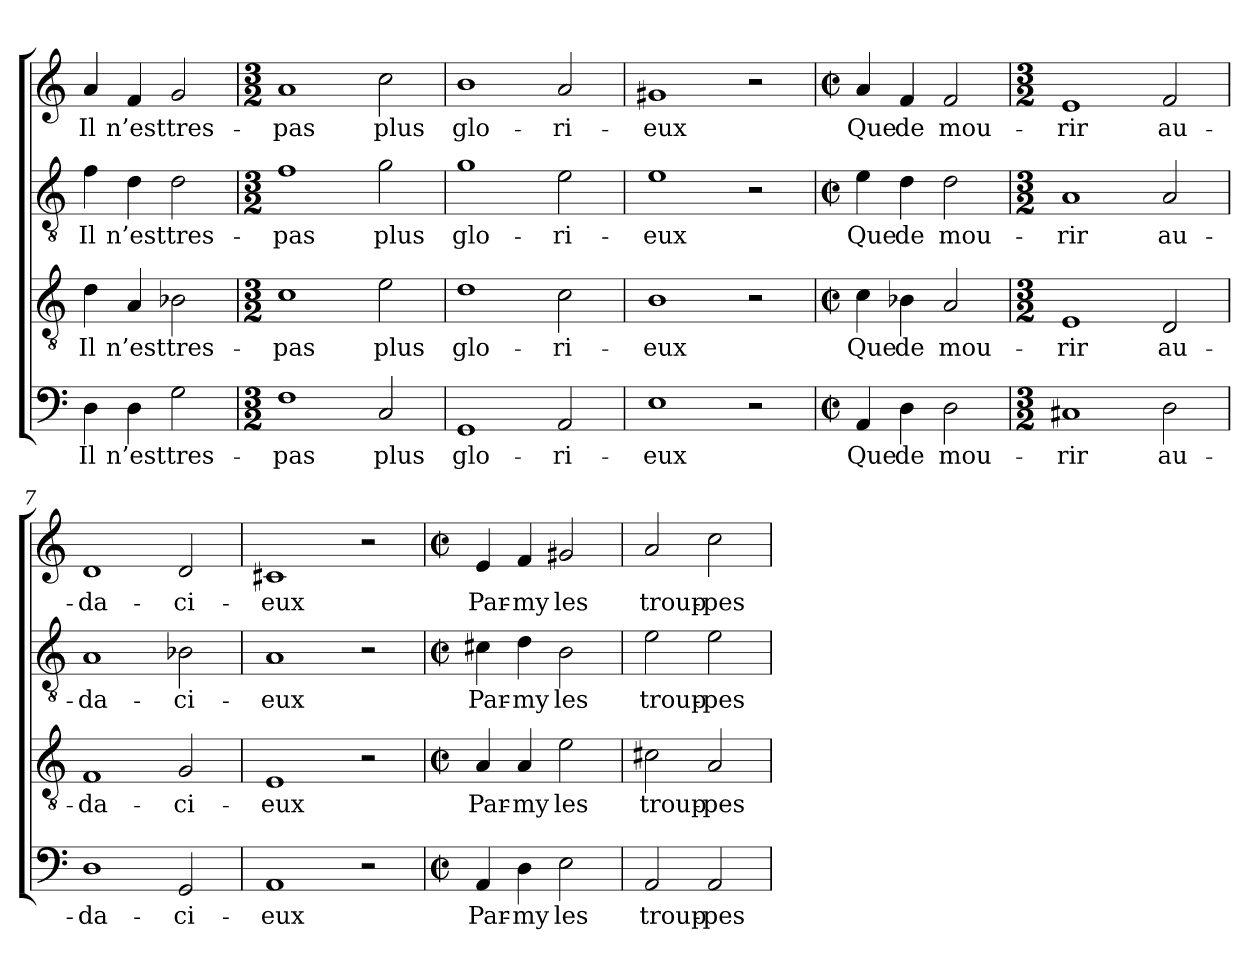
**kern	**text	**kern	**text	**kern	**text	**kern	**text
*part4	*part4	*part3	*part3	*part2	*part2	*part1	*part1
*staff4	*staff4	*staff3	*staff3	*staff2	*staff2	*staff1	*staff1
*clefF4	*	*clefGv2	*	*clefGv2	*	*clefG2	*
*k[]	*	*k[]	*	*k[]	*	*k[]	*
=1	=1	=1	=1	=1	=1	=1	=1
4D	Il	4d	Il	4f	Il	4a	Il
4D	n’est	4A	n’est	4d	n’est	4f	n’est
2G	tres-	2B-X	tres-	2d	tres-	2g	tres-
=2	=2	=2	=2	=2	=2	=2	=2
*M3/2	*	*M3/2	*	*M3/2	*	*M3/2	*
1F	-pas	1c	-pas	1f	-pas	1a	-pas
2C	plus	2e	plus	2g	plus	2cc	plus
=3	=3	=3	=3	=3	=3	=3	=3
1GG	glo-	1d	glo-	1g	glo-	1b	glo-
2AA	-ri-	2c	-ri-	2e	-ri-	2a	-ri-
=4	=4	=4	=4	=4	=4	=4	=4
1E	-eux	1B	-eux	1e	-eux	1g#X	-eux
2r	.	2r	.	2r	.	2r	.
=5	=5	=5	=5	=5	=5	=5	=5
*M2/2	*	*M2/2	*	*M2/2	*	*M2/2	*
*met(c|)	*	*met(c|)	*	*met(c|)	*	*met(c|)	*
4AA	Que	4c	Que	4e	Que	4a	Que
4D	de	4B-X	de	4d	de	4f	de
2D	mou-	2A	mou-	2d	mou-	2f	mou-
=6	=6	=6	=6	=6	=6	=6	=6
*M3/2	*	*M3/2	*	*M3/2	*	*M3/2	*
1C#X	-rir	1E	-rir	1A	-rir	1e	-rir
2D	au-	2D	au-	2A	au-	2f	au-
!!LO:LB:g=z
=7	=7	=7	=7	=7	=7	=7	=7
1D	-da-	1F	-da-	1A	-da-	1d	-da-
2GG	-ci-	2G	-ci-	2B-X	-ci-	2d	-ci-
=8	=8	=8	=8	=8	=8	=8	=8
1AA	-eux	1E	-eux	1A	-eux	1c#X	-eux
2r	.	2r	.	2r	.	2r	.
=9	=9	=9	=9	=9	=9	=9	=9
*M2/2	*	*M2/2	*	*M2/2	*	*M2/2	*
*met(c|)	*	*met(c|)	*	*met(c|)	*	*met(c|)	*
4AA	Par-	4A	Par-	4c#X	Par-	4e	Par-
4D	-my	4A	-my	4d	-my	4f	-my
2E	les	2e	les	2B	les	2g#X	les
=10	=10	=10	=10	=10	=10	=10	=10
2AA	troup-	2c#X	troup-	2e	troup-	2a	troup-
2AA	-pes	2A	-pes	2e	-pes	2cc	-pes
=	=	=	=	=	=	=	=
*-	*-	*-	*-	*-	*-	*-	*-
